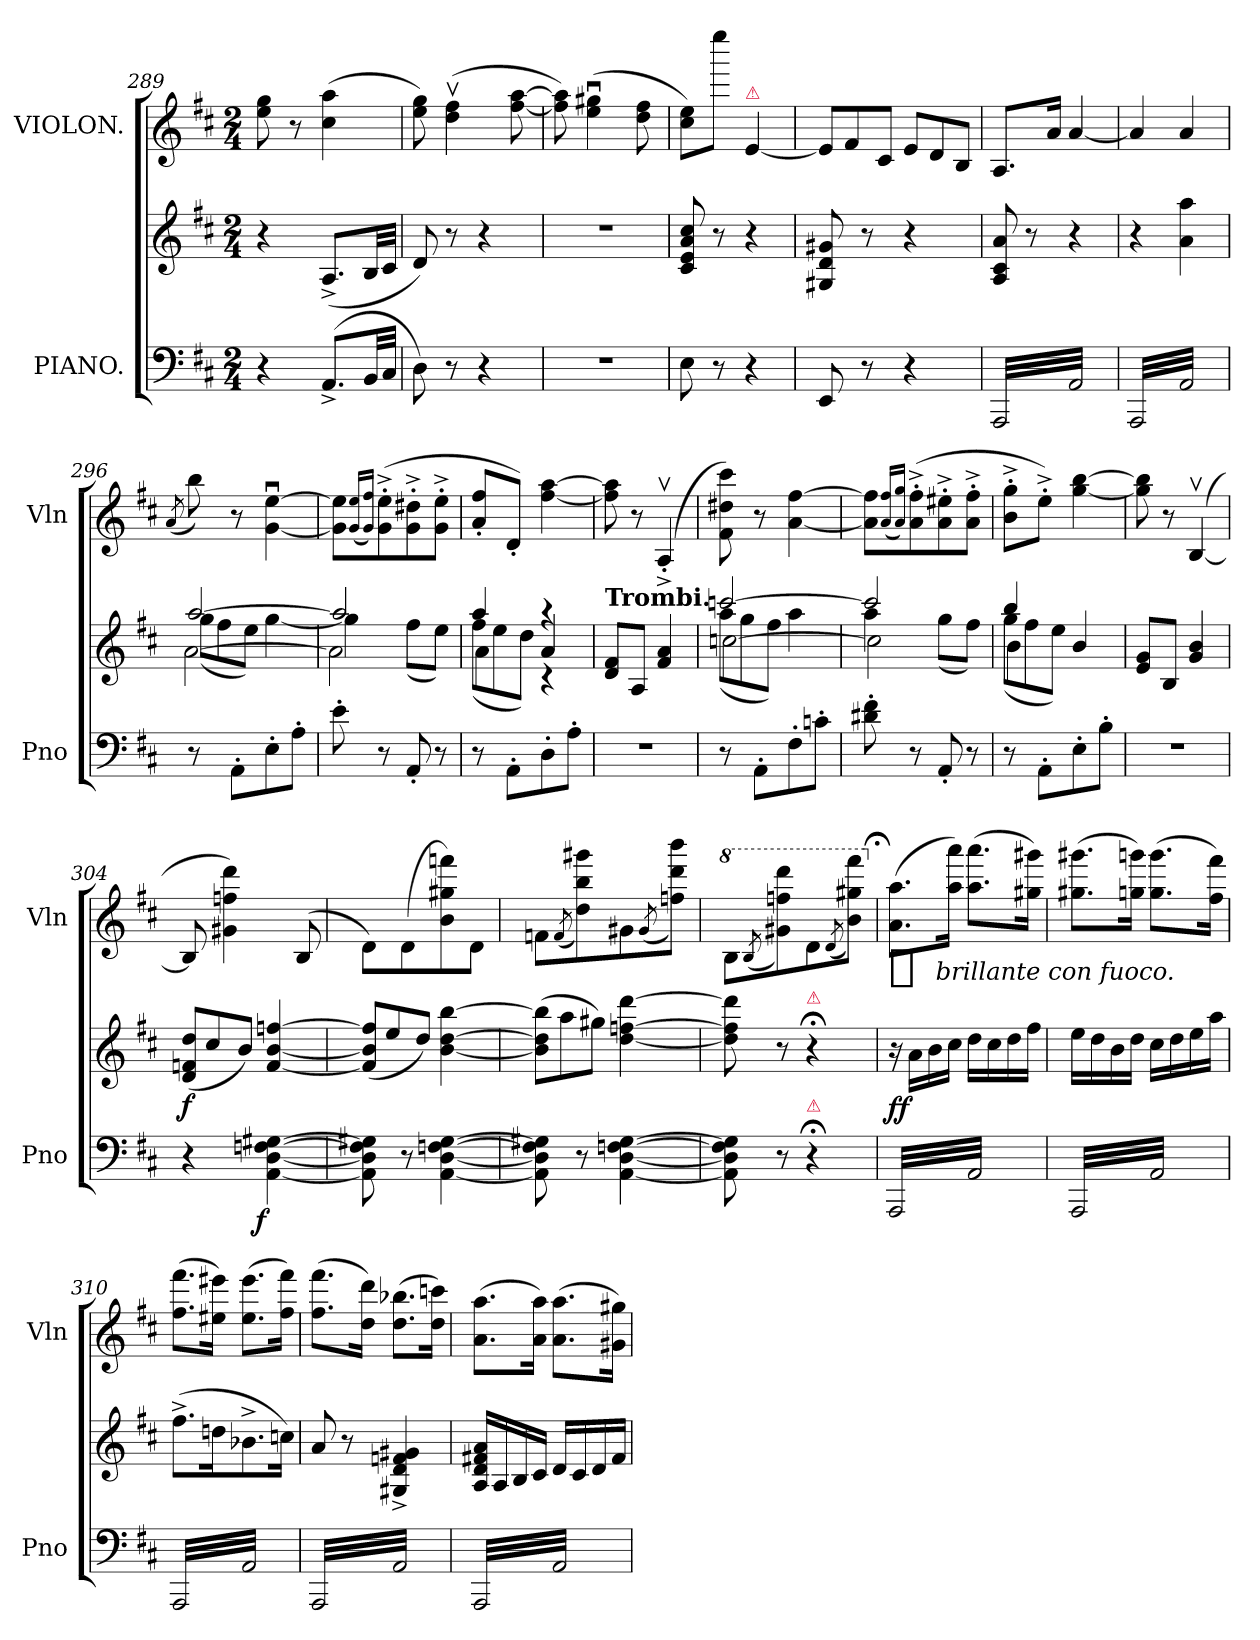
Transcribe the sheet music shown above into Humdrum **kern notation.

**kern	**kern	**dynam	**kern	**dynam
*part2	*part2	*part2	*part1	*part1
*staff3	*staff2	*staff2/3	*staff1	*staff1
*I"PIANO.	*	*	*I"VIOLON.	*
*I'Pno	*	*	*I'Vln	*
*clefF4	*clefG2	*	*clefG2	*
*k[f#c#]	*k[f#c#]	*	*k[f#c#]	*
*D:	*D:	*	*D:	*
*M2/4	*M2/4	*	*M2/4	*
=289	=289	=289	=289	=289
4r	4r	.	8ee\ 8gg\	.
.	.	.	8r	.
(<8.AA^/L	(8.A^>/L	.	(4cc#\ 4aa\	.
32BB/LL	32B/LL	.	.	.
32C#/JJJ	32c#/JJJ	.	.	.
=290	=290	=290	=290	=290
8D\)	8d/)	.	8ee\ 8gg\)	.
8r	8r	.	(4ddv\ 4ff#v\	.
4r	4r	.	.	.
.	.	.	[8ff#\ [8aa\	.
=291	=291	=291	=291	=291
2r	2r	.	8ff#]\ 8aa]\)	.
.	.	.	(4eeu\ 4gg#Xu\	.
.	.	.	8dd\ 8ff#\	.
=292	=292	=292	=292	=292
8E\	8c#/ 8e/ 8a/ 8cc#/	.	8cc#\ 8ee\L)	.
8r	8r	.	8eeee\J	.
!	!	!	!LO:TX:a:B:color=crimson:t=⚠	!
4r	4r	.	[4e/	.
=293	=293	=293	=293	=293
*	*	*	*Xtuplet	*
8EE/	8G#X/ 8d/ 8g#X/	.	12e/L]	.
.	.	.	12f#/	.
8r	8r	.	.	.
.	.	.	12c#/J	.
4r	4r	.	12e/L	.
.	.	.	12d/	.
.	.	.	12B/J	.
=294	=294	=294	=294	=294
*tremolo	*	*	*	*
32AAA/LLL	8A/ 8c#/ 8a/	.	8.A/L	.
32AA/	.	.	.	.
32AAA/	.	.	.	.
32AA/	.	.	.	.
32AAA/	8r	.	.	.
32AA/	.	.	.	.
32AAA/	.	.	16a/Jk	.
32AA/	.	.	.	.
32AAA/	4r	.	[4a/	.
32AA/	.	.	.	.
32AAA/	.	.	.	.
32AA/	.	.	.	.
32AAA/	.	.	.	.
32AA/	.	.	.	.
32AAA/	.	.	.	.
32AA/JJJ	.	.	.	.
=295	=295	=295	=295	=295
32AAA/LLL	4r	.	4a/]	.
32AA/	.	.	.	.
32AAA/	.	.	.	.
32AA/	.	.	.	.
32AAA/	.	.	.	.
32AA/	.	.	.	.
32AAA/	.	.	.	.
32AA/	.	.	.	.
32AAA/	4a\ 4aa\	.	4a/	.
32AA/	.	.	.	.
32AAA/	.	.	.	.
32AA/	.	.	.	.
32AAA/	.	.	.	.
32AA/	.	.	.	.
32AAA/	.	.	.	.
32AA/JJJ	.	.	.	.
*Xtremolo	*	*	*	*
=296	=296	=296	=296	=296
.	.	.	(>8qa/	.
*	*^	*	*	*
*	*	*Xtuplet	*	*	*
*	*	*^	*	*	*
8r	[2aa/	(>12gg\L	[2a\	.	8bb\)	.
.	.	.	.	.	.	.
.	.	.	.	.	.	.
.	.	12ff#\	.	.	.	.
.	.	.	.	.	.	.
8AA'\L	.	.	.	.	8r	.
.	.	.	.	.	.	.
.	.	12ee\J)	.	.	.	.
.	.	.	.	.	.	.
.	.	.	.	.	.	.
8E'\	.	[4gg\	.	.	[4gu\ [4eeu\	.
8A'\J	.	.	.	.	.	.
=297	=297	=297	=297	=297	=297	=297
8e'\	2aa/]	4gg\]	2a\]	.	8g]\ 8ee]\L	.
.	.	.	.	.	(16qqg/ 16qqee/LL	.
.	.	.	.	.	16qqg/ 16qqff#/JJ)	.
8r	.	.	.	.	(8g'^\ 8ee'^\	.
8AA'/	.	(>8ff#\L	.	.	8g'^\ 8dd#X'^\	.
8r	.	8ee\J)	.	.	8g'^\ 8ee'^\J	.
=298	=298	=298	=298	=298	=298	=298
8r	4aa/	(>12ff#\L	4a\	.	8a'/ 8ff#'/L	.
.	.	12ee\	.	.	.	.
8AA'\L	.	.	.	.	8d'/J)	.
.	.	12dd\J)	.	.	.	.
8D'\	4raa	4a/	4rc	.	[4ff#\ [4aa\	.
8A'\J	.	.	.	.	.	.
*	*v	*v	*v	*	*	*
=299	=299	=299	=299	=299
!	!LO:TX:a:B:t=Trombi.	!	!	!
2r	8d/ 8f#/L	.	8ff#]\ 8aa]\	.
.	8A/J	.	8r	.
.	4f#/ 4a/	.	(4A'^v/	.
=300	=300	=300	=300	=300
*	*^	*	*	*
*	*	*^	*	*	*
8r	[2cccn/	(>12aa\L	[2ccn\	.	8f#\ 8dd#X\ 8ccc#\)	.
.	.	12gg\	.	.	.	.
8AA'\L	.	.	.	.	8r	.
.	.	12ff#\J)	.	.	.	.
8F#'\	.	4aa\	.	.	[4a\ [4ff#\	.
8cn'\J	.	.	.	.	.	.
=301	=301	=301	=301	=301	=301	=301
8d#X'\ 8f#'\	2cccn/]	4aa\	2ccn\]	.	8a]\ 8ff#]\L	.
.	.	.	.	.	(16qqa/ 16qqff#/LL	.
.	.	.	.	.	16qqa/ 16qqgg/JJ)	.
8r	.	.	.	.	(8a'^\ 8ff#'^\	.
8AA'/	.	(>8gg\L	.	.	8a'^\ 8ee#X'^\	.
8r	.	8ff#\J)	.	.	8a'^\ 8ff#'^\J	.
=302	=302	=302	=302	=302	=302	=302
8r	4bb/	(>12gg\L	4b\	.	8b'^\ 8gg'^\L	.
.	.	12ff#\	.	.	.	.
8AA'\L	.	.	.	.	8ee'^\J)	.
.	.	12ee\J)	.	.	.	.
8E'\	4ryy	4b/	4ryy	.	[4gg\ [4bb\	.
8B'\J	.	.	.	.	.	.
*	*v	*v	*v	*	*	*
=303	=303	=303	=303	=303
2r	8e/ 8g/L	.	8gg]\ 8bb]\	.
.	8B/J	.	8r	.
.	4g/ 4b/	.	([4Bv/	.
=304	=304	=304	=304	=304
4r	(>12d/ 12fn/ 12dd/L	f	8B/]	.
.	12cc#/	.	.	.
.	.	.	4g#X\ 4ffn\ 4ddd\)	.
.	12b/J)	.	.	.
!	!	!LO:DY:b=2:rj	!	!
[4AA\ [4D\ [4Fn\ [4G#X\	[4f/ [4b/ [4ffn/	f	.	.
.	.	.	(8B/	.
=305	=305	=305	=305	=305
8AA]\ 8D]\ 8Fn]\ 8G#X]\	(>12f]/ 12b]/ 12ffn]/L	.	8d\L)	.
.	12ee/	.	.	.
8r	.	.	(8d\	.
.	12dd/J)	.	.	.
[4AA\ [4D\ [4F\ [4G#\	[4b\ [4dd\ [4bb\	.	8b\ 8gg#X\ 8fffn\)	.
.	.	.	8d\J	.
=306	=306	=306	=306	=306
8AA]\ 8D]\ 8Fn]\ 8G#X]\	(12b]\ 12dd]\ 12bb]\L	.	8fn\L	.
.	12aa\	.	.	.
.	.	.	(>8qf/	.
8r	.	.	8dd\ 8bb\ 8ggg#X\)	.
.	12gg#X\J)	.	.	.
[4AA\ [4D\ [4F\ [4G#\	[4dd\ [4ffn\ [4ddd\	.	8g#X\	.
.	.	.	(>8qg#/	.
.	.	.	8ffn\ 8ddd\ 8bbb\J)	.
=307	=307	=307	=307	=307
*	*	*	*8va	*
8AA]\ 8D]\ 8F]\ 8G#]\	8dd]\ 8ffn]\ 8ddd]\	.	8b\L	.
.	.	.	(>8qb/	.
8r	8r	.	8gg#X\ 8fffn\ 8dddd\)	.
!	!LO:TX:a:color=crimson:t=⚠	!	!	!
!LO:TX:a:color=crimson:t=⚠	!	!	!	!
4r;<	4r;<	.	8dd\	.
.	.	.	(>8qdd/	.
.	.	.	8bb\ 8ggg#X\ 8ffff#\J)	.
=308	=308	=308;	=308;	=308;
*	*	*	*X8va	*
!	!	!	!	!LO:DY:t=%s brillante con fuoco.
*tremolo	*	*	*	*
32AAA/LLL	16r	ff	(8.a\ 8.aa\L	ff
32AA/	.	.	.	.
32AAA/	16a\LL	.	.	.
32AA/	.	.	.	.
32AAA/	16b\	.	.	.
32AA/	.	.	.	.
32AAA/	16cc#\JJ	.	16aa\ 16aaa\Jk)	.
32AA/	.	.	.	.
32AAA/	16dd\LL	.	(8.aa\ 8.aaa\L	.
32AA/	.	.	.	.
32AAA/	16cc#\	.	.	.
32AA/	.	.	.	.
32AAA/	16dd\	.	.	.
32AA/	.	.	.	.
32AAA/	16ff#\JJ	.	16gg#X\ 16ggg#X\Jk)	.
32AA/JJJ	.	.	.	.
=309	=309	=309	=309	=309
32AAA/LLL	16ee\LL	.	(8.gg#X\ 8.ggg#X\L	.
32AA/	.	.	.	.
32AAA/	16dd\	.	.	.
32AA/	.	.	.	.
32AAA/	16b\	.	.	.
32AA/	.	.	.	.
32AAA/	16dd\JJ	.	16ggn\ 16gggn\Jk)	.
32AA/	.	.	.	.
32AAA/	16cc#\LL	.	(8.gg\ 8.ggg\L	.
32AA/	.	.	.	.
32AAA/	16dd\	.	.	.
32AA/	.	.	.	.
32AAA/	16ee\	.	.	.
32AA/	.	.	.	.
32AAA/	16aa\JJ	.	16ff#\ 16fff#\Jk)	.
32AA/JJJ	.	.	.	.
=310	=310	=310	=310	=310
32AAA/LLL	(8.ff#^\L	.	(8.ff#\ 8.fff#\L	.
32AA/	.	.	.	.
32AAA/	.	.	.	.
32AA/	.	.	.	.
32AAA/	.	.	.	.
32AA/	.	.	.	.
32AAA/	16ddn\K	.	16ee#X\ 16eee#X\Jk)	.
32AA/	.	.	.	.
32AAA/	8.b-X^\	.	(8.ee#\ 8.eee#\L	.
32AA/	.	.	.	.
32AAA/	.	.	.	.
32AA/	.	.	.	.
32AAA/	.	.	.	.
32AA/	.	.	.	.
32AAA/	16ccn\Jk)	.	16ff#\ 16fff#\Jk)	.
32AA/JJJ	.	.	.	.
=311	=311	=311	=311	=311
32AAA/LLL	8a/	.	(8.ff#\ 8.fff#\L	.
32AA/	.	.	.	.
32AAA/	.	.	.	.
32AA/	.	.	.	.
32AAA/	8r	.	.	.
32AA/	.	.	.	.
32AAA/	.	.	16dd\ 16ddd\Jk)	.
32AA/	.	.	.	.
32AAA/	4G#X^>/ 4d^>/ 4fn^>/ 4g#X^>/	.	(8.dd\ 8.bb-X\L	.
32AA/	.	.	.	.
32AAA/	.	.	.	.
32AA/	.	.	.	.
32AAA/	.	.	.	.
32AA/	.	.	.	.
32AAA/	.	.	16dd\ 16cccn\Jk)	.
32AA/JJJ	.	.	.	.
=312	=312	=312	=312	=312
32AAA/LLL	16A/ 16d/ 16f#X/ 16a/LL	.	(8.a\ 8.aa\L	.
32AA/	.	.	.	.
32AAA/	16A/	.	.	.
32AA/	.	.	.	.
32AAA/	16B/	.	.	.
32AA/	.	.	.	.
32AAA/	16c#/JJ	.	16a\ 16aa\Jk)	.
32AA/	.	.	.	.
32AAA/	16d/LL	.	(8.a\ 8.aa\L	.
32AA/	.	.	.	.
32AAA/	16c#/	.	.	.
32AA/	.	.	.	.
32AAA/	16d/	.	.	.
32AA/	.	.	.	.
32AAA/	16f#/JJ	.	16g#X\ 16gg#X\Jk)	.
32AA/JJJ	.	.	.	.
*Xtremolo	*	*	*	*
.	.	.	.	.
.	.	.	.	.
.	.	.	.	.
.	.	.	.	.
.	.	.	.	.
.	.	.	.	.
.	.	.	.	.
.	.	.	.	.
=	=	=	=	=
*-	*-	*-	*-	*-
